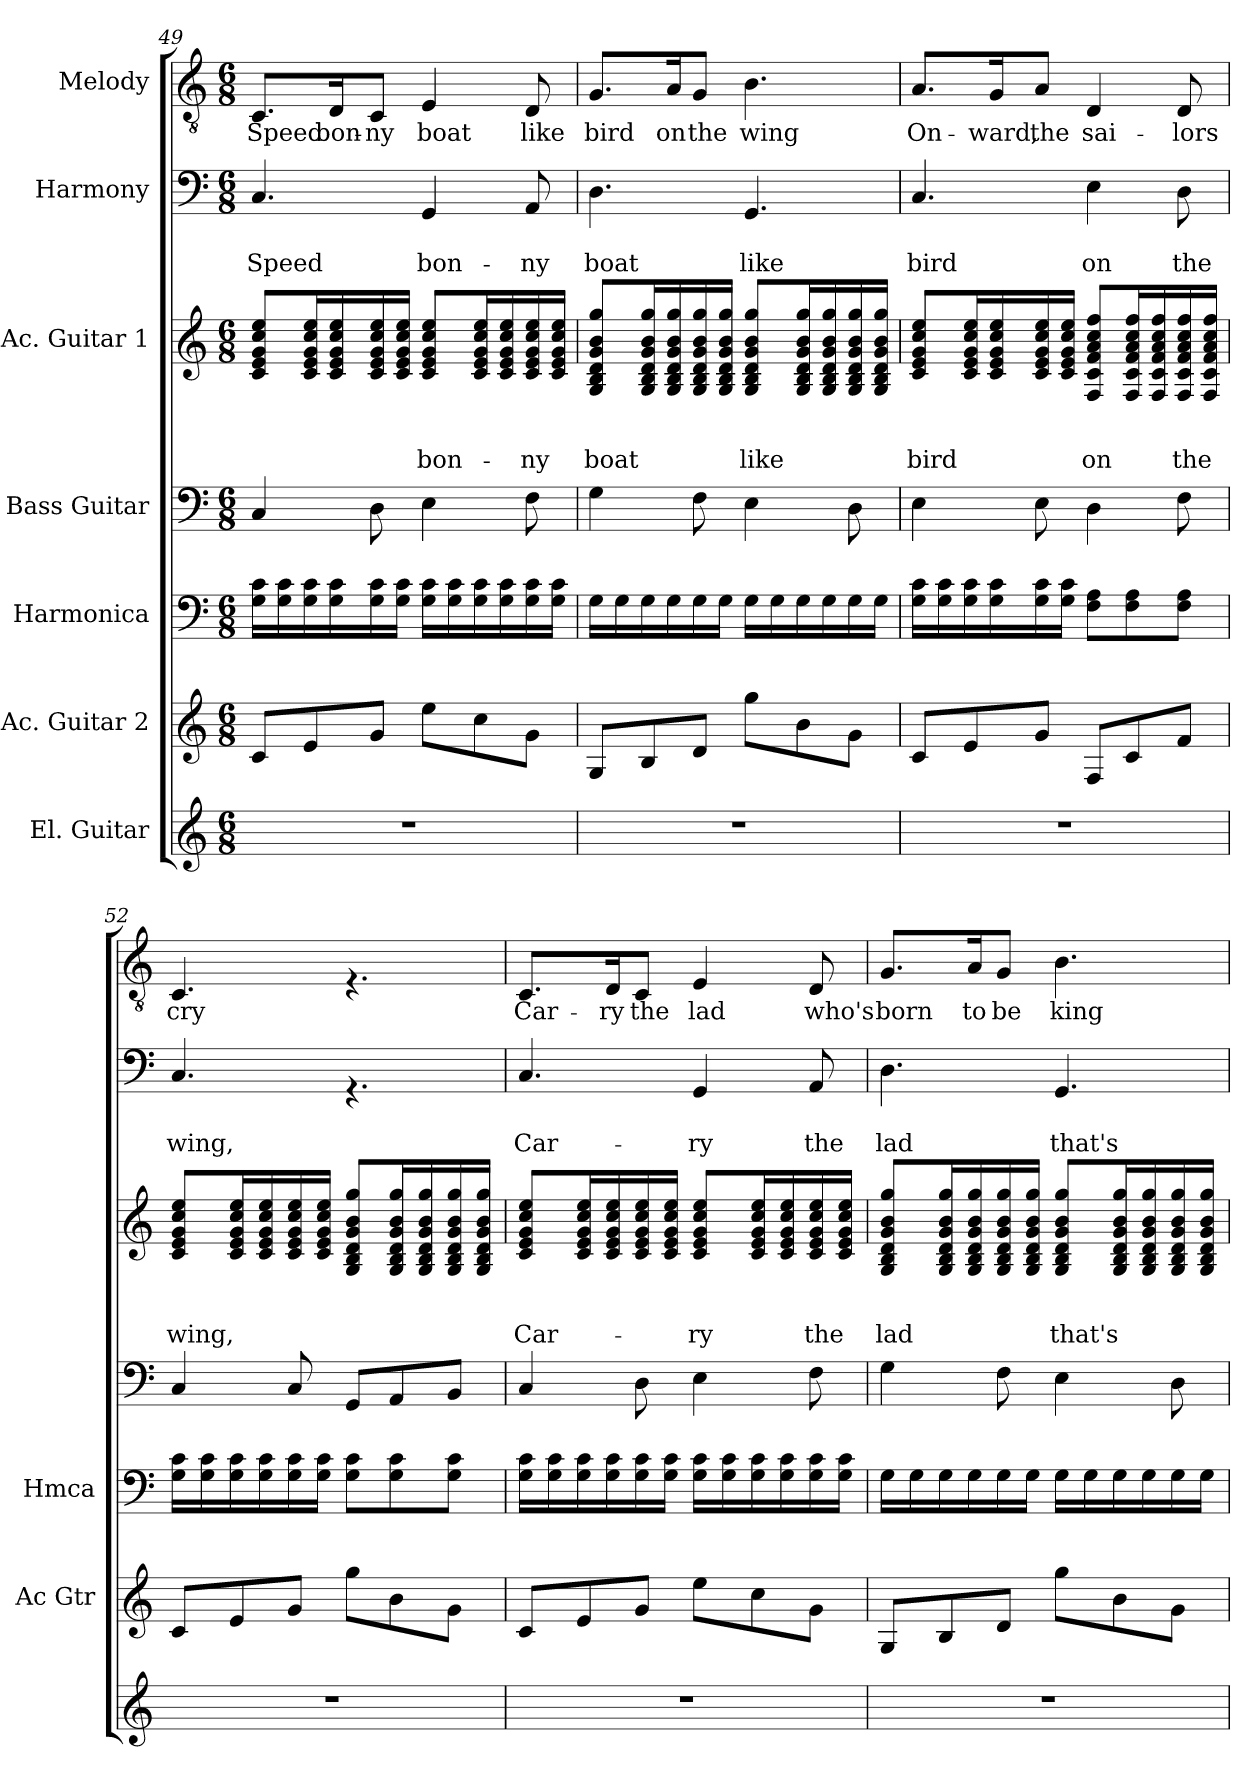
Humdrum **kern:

**kern	**kern	**kern	**kern	**kern	**text	**text	**text	**kern	**text	**text	**kern	**text
*part7	*part6	*part5	*part4	*part3	*part3	*part3	*part3	*part2	*part2	*part2	*part1	*part1
*staff7	*staff6	*staff5	*staff4	*staff3	*staff3	*staff3	*staff3	*staff2	*staff2	*staff2	*staff1	*staff1
*I"El. Guitar	*I"Ac. Guitar 2	*I"Harmonica	*I"Bass Guitar	*I"Ac. Guitar 1	*	*	*	*I"Harmony	*	*	*I"Melody	*
*	*I'Ac Gtr	*I'Hmca	*	*	*	*	*	*	*	*	*	*
*clefG2	*clefG2	*clefF4	*clefF4	*clefG2	*	*	*	*clefF4	*	*	*clefGv2	*
*ITrd7c12	*ITrd7c12	*	*ITrd7c12	*	*	*	*	*	*	*	*	*
*k[]	*k[]	*k[]	*k[]	*k[]	*	*	*	*k[]	*	*	*k[]	*
*C:	*C:	*C:	*C:	*C:	*	*	*	*C:	*	*	*C:	*
*M6/8	*M6/8	*M6/8	*M6/8	*M6/8	*	*	*	*M6/8	*	*	*M6/8	*
=49	=49	=49	=49	=49	=49	=49	=49	=49	=49	=49	=49	=49
!	!	!	!	!	!	!	!	!	!	!LO:LY:b	!	!LO:LY:b
2.r	8C/L	16G\ 16c\LL	4CC/	8c/ 8e/ 8g/ 8cc/ 8ee/L	.	.	.	4.C/	.	-Speed	8.C/L	Speed
.	.	16G\ 16c\	.	.	.	.	.	.	.	.	.	.
.	8E/	16G\ 16c\	.	16c/ 16e/ 16g/ 16cc/ 16ee/L	.	.	.	.	.	.	.	.
!	!	!	!	!	!	!	!	!	!	!	!	!LO:LY:b
.	.	16G\ 16c\	.	16c/ 16e/ 16g/ 16cc/ 16ee/	.	.	.	.	.	.	16D/k	bon-
!	!	!	!	!	!	!	!	!	!	!	!	!LO:LY:b
.	8G/J	16G\ 16c\	8DD\	16c/ 16e/ 16g/ 16cc/ 16ee/	.	.	.	.	.	.	8C/J	-ny
.	.	16G\ 16c\JJ	.	16c/ 16e/ 16g/ 16cc/ 16ee/JJ	.	.	.	.	.	.	.	.
!	!	!	!	!	!	!	!LO:LY:a	!	!	!LO:LY:b	!	!LO:LY:b
.	8e\L	16G\ 16c\LL	4EE\	8c/ 8e/ 8g/ 8cc/ 8ee/L	.	.	-bon-	4GG/	.	bon-	4E/	boat
.	.	16G\ 16c\	.	.	.	.	.	.	.	.	.	.
.	8c\	16G\ 16c\	.	16c/ 16e/ 16g/ 16cc/ 16ee/L	.	.	.	.	.	.	.	.
.	.	16G\ 16c\	.	16c/ 16e/ 16g/ 16cc/ 16ee/	.	.	.	.	.	.	.	.
!	!	!	!	!	!	!	!LO:LY:a	!	!	!LO:LY:b	!	!LO:LY:b
.	8G\J	16G\ 16c\	8FF\	16c/ 16e/ 16g/ 16cc/ 16ee/	.	.	-ny	8AA/	.	-ny	8D/	like
.	.	16G\ 16c\JJ	.	16c/ 16e/ 16g/ 16cc/ 16ee/JJ	.	.	.	.	.	.	.	.
!!LO:PB:g=z
=50	=50	=50	=50	=50	=50	=50	=50	=50	=50	=50	=50	=50
!	!	!	!	!	!	!	!LO:LY:a	!	!	!LO:LY:b	!	!LO:LY:b
2.r	8GG/L	16G\LL	4GG\	8G/ 8B/ 8d/ 8g/ 8b/ 8gg/L	.	.	boat	4.D\	.	boat	8.G/L	bird
.	.	16G\	.	.	.	.	.	.	.	.	.	.
.	8BB/	16G\	.	16G/ 16B/ 16d/ 16g/ 16b/ 16gg/L	.	.	.	.	.	.	.	.
!	!	!	!	!	!	!	!	!	!	!	!	!LO:LY:b
.	.	16G\	.	16G/ 16B/ 16d/ 16g/ 16b/ 16gg/	.	.	.	.	.	.	16A/k	on
!	!	!	!	!	!	!	!	!	!	!	!	!LO:LY:b
.	8D/J	16G\	8FF\	16G/ 16B/ 16d/ 16g/ 16b/ 16gg/	.	.	.	.	.	.	8G/J	the
.	.	16G\JJ	.	16G/ 16B/ 16d/ 16g/ 16b/ 16gg/JJ	.	.	.	.	.	.	.	.
!	!	!	!	!	!	!	!LO:LY:a	!	!	!LO:LY:b	!	!LO:LY:b
.	8g\L	16G\LL	4EE\	8G/ 8B/ 8d/ 8g/ 8b/ 8gg/L	.	.	like	4.GG/	.	like	4.B\	wing
.	.	16G\	.	.	.	.	.	.	.	.	.	.
.	8B\	16G\	.	16G/ 16B/ 16d/ 16g/ 16b/ 16gg/L	.	.	.	.	.	.	.	.
.	.	16G\	.	16G/ 16B/ 16d/ 16g/ 16b/ 16gg/	.	.	.	.	.	.	.	.
.	8G\J	16G\	8DD\	16G/ 16B/ 16d/ 16g/ 16b/ 16gg/	.	.	.	.	.	.	.	.
.	.	16G\JJ	.	16G/ 16B/ 16d/ 16g/ 16b/ 16gg/JJ	.	.	.	.	.	.	.	.
=51	=51	=51	=51	=51	=51	=51	=51	=51	=51	=51	=51	=51
!	!	!	!	!	!	!	!LO:LY:a	!	!	!LO:LY:b	!	!LO:LY:b
2.r	8C/L	16G\ 16c\LL	4EE\	8c/ 8e/ 8g/ 8cc/ 8ee/L	.	.	bird	4.C/	.	bird	8.A/L	On-
.	.	16G\ 16c\	.	.	.	.	.	.	.	.	.	.
.	8E/	16G\ 16c\	.	16c/ 16e/ 16g/ 16cc/ 16ee/L	.	.	.	.	.	.	.	.
!	!	!	!	!	!	!	!	!	!	!	!	!LO:LY:b
.	.	16G\ 16c\	.	16c/ 16e/ 16g/ 16cc/ 16ee/	.	.	.	.	.	.	16G/k	-ward,
!	!	!	!	!	!	!	!	!	!	!	!	!LO:LY:b
.	8G/J	16G\ 16c\	8EE\	16c/ 16e/ 16g/ 16cc/ 16ee/	.	.	.	.	.	.	8A/J	the
.	.	16G\ 16c\JJ	.	16c/ 16e/ 16g/ 16cc/ 16ee/JJ	.	.	.	.	.	.	.	.
!	!	!	!	!	!	!	!LO:LY:a	!	!	!LO:LY:b	!	!LO:LY:b
.	8FF/L	8F\ 8A\L	4DD\	8F/ 8c/ 8f/ 8a/ 8cc/ 8ff/L	.	.	on	4E\	.	on	4D/	sai-
.	8C/	8F\ 8A\	.	16F/ 16c/ 16f/ 16a/ 16cc/ 16ff/L	.	.	.	.	.	.	.	.
.	.	.	.	16F/ 16c/ 16f/ 16a/ 16cc/ 16ff/	.	.	.	.	.	.	.	.
!	!	!	!	!	!	!	!LO:LY:a	!	!	!LO:LY:b	!	!LO:LY:b
.	8F/J	8F\ 8A\J	8FF\	16F/ 16c/ 16f/ 16a/ 16cc/ 16ff/	.	.	the	8D\	.	the	8D/	-lors
.	.	.	.	16F/ 16c/ 16f/ 16a/ 16cc/ 16ff/JJ	.	.	.	.	.	.	.	.
=52	=52	=52	=52	=52	=52	=52	=52	=52	=52	=52	=52	=52
!	!	!	!	!	!	!	!LO:LY:a	!	!	!LO:LY:b	!	!LO:LY:b
2.r	8C/L	16G\ 16c\LL	4CC/	8c/ 8e/ 8g/ 8cc/ 8ee/L	.	.	wing,	4.C/	.	wing,	4.C/	cry
.	.	16G\ 16c\	.	.	.	.	.	.	.	.	.	.
.	8E/	16G\ 16c\	.	16c/ 16e/ 16g/ 16cc/ 16ee/L	.	.	.	.	.	.	.	.
.	.	16G\ 16c\	.	16c/ 16e/ 16g/ 16cc/ 16ee/	.	.	.	.	.	.	.	.
.	8G/J	16G\ 16c\	8CC/	16c/ 16e/ 16g/ 16cc/ 16ee/	.	.	.	.	.	.	.	.
.	.	16G\ 16c\JJ	.	16c/ 16e/ 16g/ 16cc/ 16ee/JJ	.	.	.	.	.	.	.	.
.	8g\L	8G\ 8c\L	8GGG/L	8G/ 8B/ 8d/ 8g/ 8b/ 8gg/L	.	.	.	4.rAA	.	.	4.rF	.
.	8B\	8G\ 8c\	8AAA/	16G/ 16B/ 16d/ 16g/ 16b/ 16gg/L	.	.	.	.	.	.	.	.
.	.	.	.	16G/ 16B/ 16d/ 16g/ 16b/ 16gg/	.	.	.	.	.	.	.	.
.	8G\J	8G\ 8c\J	8BBB/J	16G/ 16B/ 16d/ 16g/ 16b/ 16gg/	.	.	.	.	.	.	.	.
.	.	.	.	16G/ 16B/ 16d/ 16g/ 16b/ 16gg/JJ	.	.	.	.	.	.	.	.
=53	=53	=53	=53	=53	=53	=53	=53	=53	=53	=53	=53	=53
!	!	!	!	!	!	!	!LO:LY:a	!	!	!LO:LY:b	!	!LO:LY:b
2.r	8C/L	16G\ 16c\LL	4CC/	8c/ 8e/ 8g/ 8cc/ 8ee/L	.	.	Car-	4.C/	.	Car-	8.C/L	Car-
.	.	16G\ 16c\	.	.	.	.	.	.	.	.	.	.
.	8E/	16G\ 16c\	.	16c/ 16e/ 16g/ 16cc/ 16ee/L	.	.	.	.	.	.	.	.
!	!	!	!	!	!	!	!	!	!	!	!	!LO:LY:b
.	.	16G\ 16c\	.	16c/ 16e/ 16g/ 16cc/ 16ee/	.	.	.	.	.	.	16D/k	-ry
!	!	!	!	!	!	!	!	!	!	!	!	!LO:LY:b
.	8G/J	16G\ 16c\	8DD\	16c/ 16e/ 16g/ 16cc/ 16ee/	.	.	.	.	.	.	8C/J	the
.	.	16G\ 16c\JJ	.	16c/ 16e/ 16g/ 16cc/ 16ee/JJ	.	.	.	.	.	.	.	.
!	!	!	!	!	!	!	!LO:LY:a	!	!	!LO:LY:b	!	!LO:LY:b
.	8e\L	16G\ 16c\LL	4EE\	8c/ 8e/ 8g/ 8cc/ 8ee/L	.	.	-ry	4GG/	.	-ry	4E/	lad
.	.	16G\ 16c\	.	.	.	.	.	.	.	.	.	.
.	8c\	16G\ 16c\	.	16c/ 16e/ 16g/ 16cc/ 16ee/L	.	.	.	.	.	.	.	.
.	.	16G\ 16c\	.	16c/ 16e/ 16g/ 16cc/ 16ee/	.	.	.	.	.	.	.	.
!	!	!	!	!	!	!	!LO:LY:a	!	!	!LO:LY:b	!	!LO:LY:b
.	8G\J	16G\ 16c\	8FF\	16c/ 16e/ 16g/ 16cc/ 16ee/	.	.	the	8AA/	.	the	8D/	who's
.	.	16G\ 16c\JJ	.	16c/ 16e/ 16g/ 16cc/ 16ee/JJ	.	.	.	.	.	.	.	.
!!LO:PB:g=z
=54	=54	=54	=54	=54	=54	=54	=54	=54	=54	=54	=54	=54
!	!	!	!	!	!	!	!LO:LY:a	!	!	!LO:LY:b	!	!LO:LY:b
2.r	8GG/L	16G\LL	4GG\	8G/ 8B/ 8d/ 8g/ 8b/ 8gg/L	.	.	lad	4.D\	.	lad	8.G/L	born
.	.	16G\	.	.	.	.	.	.	.	.	.	.
.	8BB/	16G\	.	16G/ 16B/ 16d/ 16g/ 16b/ 16gg/L	.	.	.	.	.	.	.	.
!	!	!	!	!	!	!	!	!	!	!	!	!LO:LY:b
.	.	16G\	.	16G/ 16B/ 16d/ 16g/ 16b/ 16gg/	.	.	.	.	.	.	16A/k	to
!	!	!	!	!	!	!	!	!	!	!	!	!LO:LY:b
.	8D/J	16G\	8FF\	16G/ 16B/ 16d/ 16g/ 16b/ 16gg/	.	.	.	.	.	.	8G/J	be
.	.	16G\JJ	.	16G/ 16B/ 16d/ 16g/ 16b/ 16gg/JJ	.	.	.	.	.	.	.	.
!	!	!	!	!	!	!	!LO:LY:a	!	!	!LO:LY:b	!	!LO:LY:b
.	8g\L	16G\LL	4EE\	8G/ 8B/ 8d/ 8g/ 8b/ 8gg/L	.	.	that's	4.GG/	.	that's	4.B\	king
.	.	16G\	.	.	.	.	.	.	.	.	.	.
.	8B\	16G\	.	16G/ 16B/ 16d/ 16g/ 16b/ 16gg/L	.	.	.	.	.	.	.	.
.	.	16G\	.	16G/ 16B/ 16d/ 16g/ 16b/ 16gg/	.	.	.	.	.	.	.	.
.	8G\J	16G\	8DD\	16G/ 16B/ 16d/ 16g/ 16b/ 16gg/	.	.	.	.	.	.	.	.
.	.	16G\JJ	.	16G/ 16B/ 16d/ 16g/ 16b/ 16gg/JJ	.	.	.	.	.	.	.	.
=	=	=	=	=	=	=	=	=	=	=	=	=
*-	*-	*-	*-	*-	*-	*-	*-	*-	*-	*-	*-	*-
